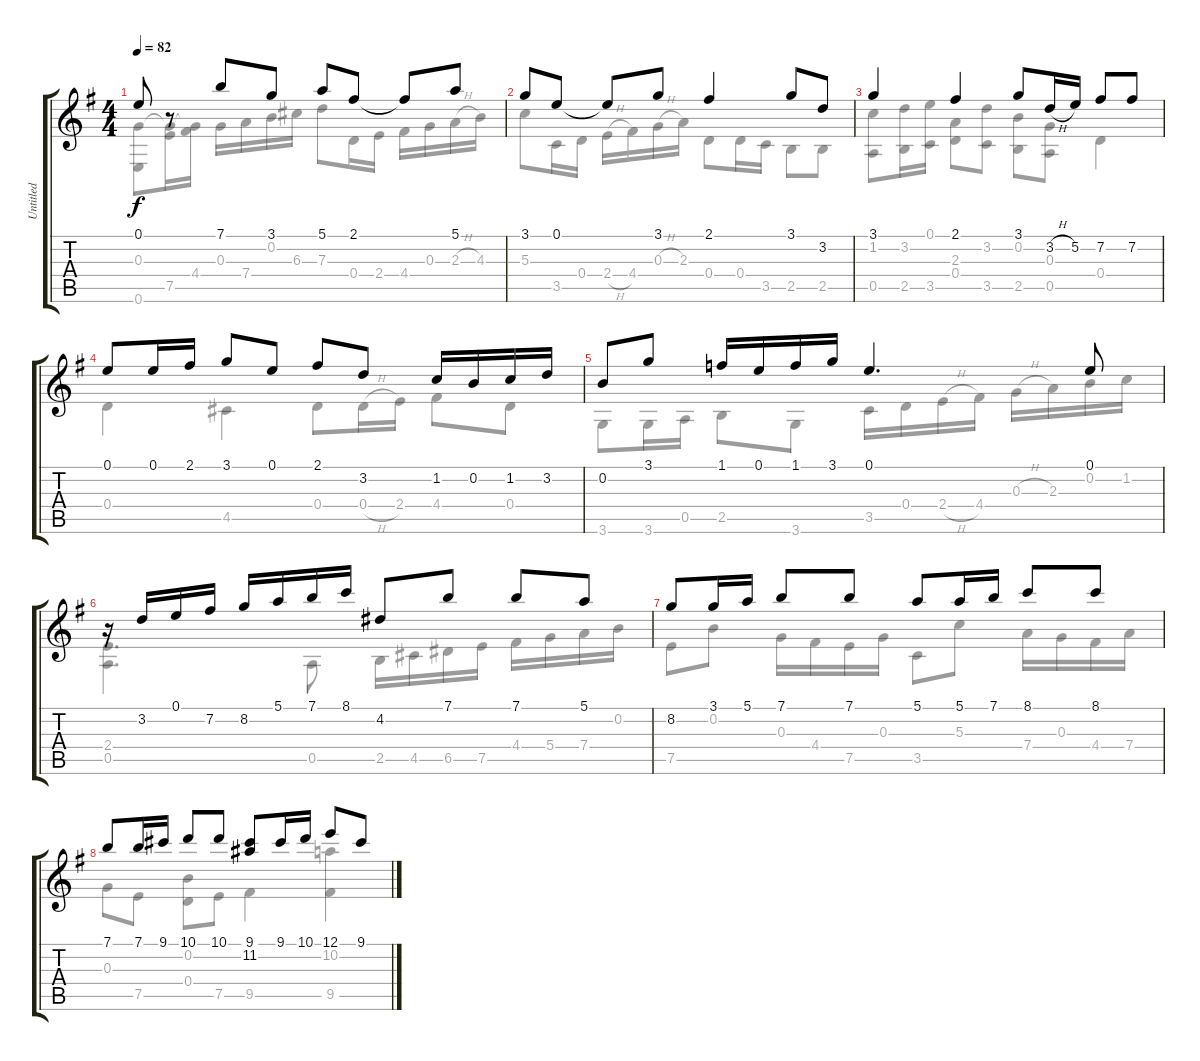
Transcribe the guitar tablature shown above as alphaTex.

\track ("Untitled" "Untitled") {instrument acousticguitarnylon}
\staff {score tabs}
\tuning (E4 B3 G3 D3 A2 E2) {hide}
\voice
\ts (4 4)
\tempo 82
\clef g2
\ks g
0.1.8{dy f} r.8 7.1.8 3.1.8 5.1.8 2.1.8 2.1{t}.8 5.1.8 |
3.1.8 0.1.8 0.1{t}.8 3.1.8 2.1.4 3.1.8 3.2.8 |
3.1.4 2.1.4 3.1.8 3.2{h}.16 5.2.16 7.2.8 7.2.8 |
0.1.8 0.1.16 2.1.16 3.1.8 0.1.8 2.1.8 3.2.8 1.2.16 0.2.16 1.2.16 3.2.16 |
0.2.8 3.1.8 1.1.16 0.1.16 1.1.16 3.1.16 0.1.4{d} 0.1.8 |
r.16 3.2.16 0.1.16 7.2.16 8.2.16 5.1.16 7.1.16 8.1.16 4.2.8 7.1.8 7.1.8 5.1.8 |
8.2.8 3.1.16 5.1.16 7.1.8 7.1.8 5.1.8 5.1.16 7.1.16 8.1.8 8.1.8 |
7.1.8 7.1.16 9.1.16 10.1.8 10.1.8 (9.1 11.2).8 9.1.16 10.1.16 12.1.8 9.1.8
\voice
\clef g2
\ottava regular
\simile none
\ks g
(0.3 0.6).8{dy f} (0.3{t} 7.5).16 (0.3{t} 4.4).16 0.3.16 7.4.16 0.2.16 6.3.16 7.3.8 0.4.16 2.4.16 4.4.16 0.3.16 2.3{h}.16 4.3.16 |
5.3.8 3.5.16 0.4.16 2.4{h}.16 4.4.16 0.3{h}.16 2.3.16 0.4.8 0.4.16 3.5.16 2.5.8 2.5.8 |
(1.2 0.5).8 (3.2 2.5).16 (0.1 3.5).16 (2.3 0.4).8 (3.2 3.5).8 (0.2 2.5).8 (0.3 0.5).8 0.4.4 |
0.4.4 4.5.4 0.4.8 0.4{h}.16 2.4.16 4.4.8 0.4.8 |
3.6.8 3.6.16 0.5.16 2.5.8 3.6.8 3.5.16 0.4.16 2.4{h}.16 4.4.16 0.3{h}.16 2.3.16 0.2.16 1.2.16 |
(2.4 0.5).4{d} 0.5.8 2.5.16 4.5.16 6.5.16 7.5.16 4.4.16 5.4.16 7.4.16 0.2.16 |
7.5.8 0.2.8 0.3.16 4.4.16 7.5.16 0.3.16 3.5.8 5.3.8 7.4.16 0.3.16 4.4.16 7.4.16 |
0.3.8 7.5.8 (0.2 0.4).8 7.5.8 9.5.4 (10.2 9.5).4
